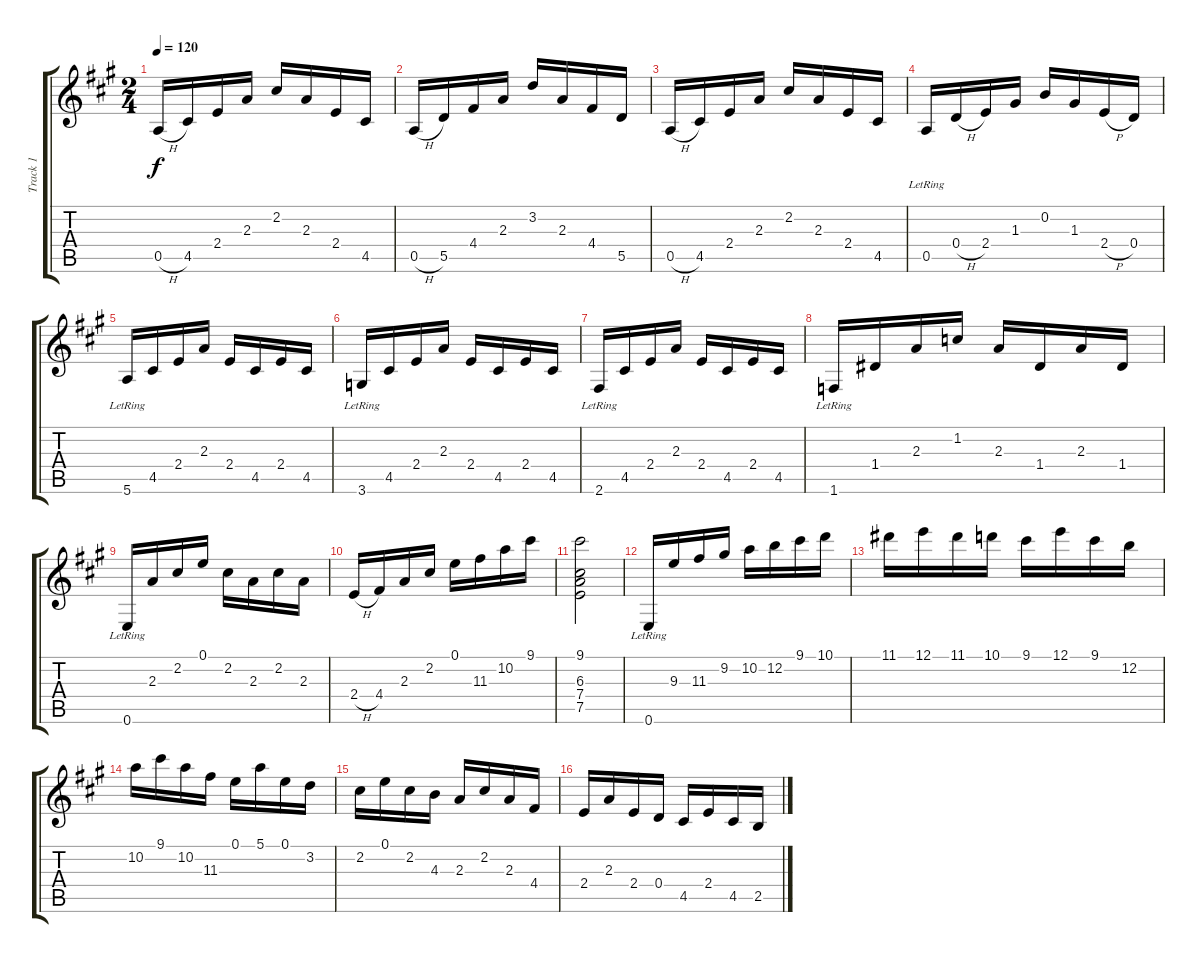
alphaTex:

\track ("Track 1" "Track 1") {instrument acousticguitarnylon}
\staff {score tabs}
\tuning (E4 B3 G3 D3 A2 E2) {hide}
\ts (2 4)
\tempo 120
\clef g2
\ks a
0.5{h}.16{dy f} 4.5.16 2.4.16 2.3.16 2.2.16 2.3.16 2.4.16 4.5.16 |
0.5{h}.16 5.5.16 4.4.16 2.3.16 3.2.16 2.3.16 4.4.16 5.5.16 |
0.5{h}.16 4.5.16 2.4.16 2.3.16 2.2.16 2.3.16 2.4.16 4.5.16 |
0.5{lr}.16 0.4{h}.16 2.4.16 1.3.16 0.2.16 1.3.16 2.4{h}.16 0.4.16 |
5.6{lr}.16 4.5.16 2.4.16 2.3.16 2.4.16 4.5.16 2.4.16 4.5.16 |
3.6{lr}.16 4.5.16 2.4.16 2.3.16 2.4.16 4.5.16 2.4.16 4.5.16 |
2.6{lr}.16 4.5.16 2.4.16 2.3.16 2.4.16 4.5.16 2.4.16 4.5.16 |
1.6{lr}.16 1.4.16 2.3.16 1.2.16 2.3.16 1.4.16 2.3.16 1.4.16 |
0.6{lr}.16 2.3.16 2.2.16 0.1.16 2.2.16 2.3.16 2.2.16 2.3.16 |
2.4{h}.16 4.4.16 2.3.16 2.2.16 0.1.16 11.3.16 10.2.16 9.1.16 |
(9.1 6.3 7.4 7.5).2 |
0.6{lr}.16 9.3.16 11.3.16 9.2.16 10.2.16 12.2.16 9.1.16 10.1.16 |
11.1.16 12.1.16 11.1.16 10.1.16 9.1.16 12.1.16 9.1.16 12.2.16 |
10.2.16 9.1.16 10.2.16 11.3.16 0.1.16 5.1.16 0.1.16 3.2.16 |
2.2.16 0.1.16 2.2.16 4.3.16 2.3.16 2.2.16 2.3.16 4.4.16 |
2.4.16 2.3.16 2.4.16 0.4.16 4.5.16 2.4.16 4.5.16 2.5.16
